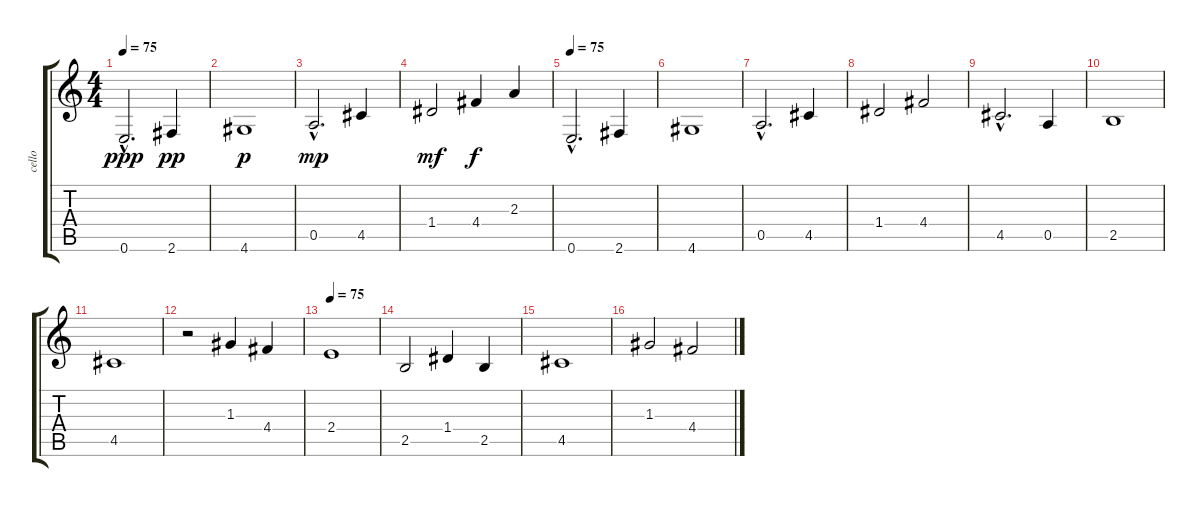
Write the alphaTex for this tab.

\track ("cello" "cello") {instrument contrabass}
\staff {score tabs}
\tuning (E4 B3 G3 D3 A2 E2) {hide}
\ts (4 4)
\tempo 75
\clef g2
\ks c
0.6{hac}.2{d dy ppp instrument contrabass} 2.6.4{dy pp} |
4.6.1{dy p} |
0.5{hac}.2{d dy mp} 4.5.4 |
1.4.2{dy mf} 4.4.4{dy f} 2.3.4 |
\tempo 75
0.6{hac}.2{d} 2.6.4 |
4.6.1 |
0.5{hac}.2{d} 4.5.4 |
1.4.2 4.4.2 |
4.5{hac}.2{d} 0.5.4 |
2.5.1 |
4.5.1 |
r.2 1.3.4 4.4.4 |
\tempo 75
2.4.1 |
2.5.2 1.4.4 2.5.4 |
4.5.1 |
1.3.2 4.4.2
